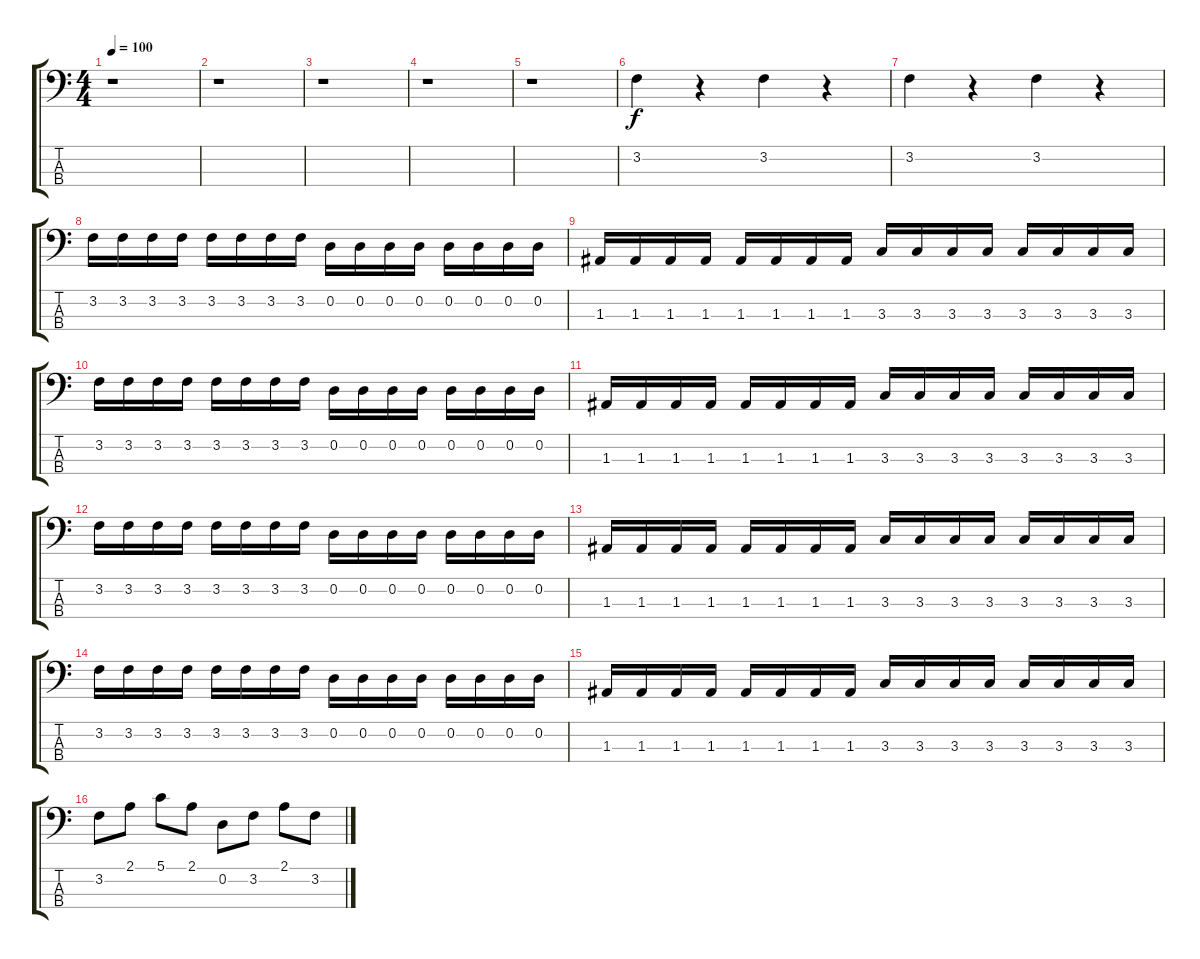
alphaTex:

\track "" {instrument electricbassfinger}
\staff {score tabs}
\tuning (G2 D2 A1 E1) {hide}
\ts (4 4)
\tempo 100
\clef f4
\ks c
r.1{dy f instrument electricbassfinger} |
r.1 |
r.1 |
r.1 |
r.1 |
3.2.4 r.4 3.2.4 r.4 |
3.2.4 r.4 3.2.4 r.4 |
3.2.16 3.2.16 3.2.16 3.2.16 3.2.16 3.2.16 3.2.16 3.2.16 0.2.16 0.2.16 0.2.16 0.2.16 0.2.16 0.2.16 0.2.16 0.2.16 |
1.3.16 1.3.16 1.3.16 1.3.16 1.3.16 1.3.16 1.3.16 1.3.16 3.3.16 3.3.16 3.3.16 3.3.16 3.3.16 3.3.16 3.3.16 3.3.16 |
3.2.16 3.2.16 3.2.16 3.2.16 3.2.16 3.2.16 3.2.16 3.2.16 0.2.16 0.2.16 0.2.16 0.2.16 0.2.16 0.2.16 0.2.16 0.2.16 |
1.3.16 1.3.16 1.3.16 1.3.16 1.3.16 1.3.16 1.3.16 1.3.16 3.3.16 3.3.16 3.3.16 3.3.16 3.3.16 3.3.16 3.3.16 3.3.16 |
3.2.16 3.2.16 3.2.16 3.2.16 3.2.16 3.2.16 3.2.16 3.2.16 0.2.16 0.2.16 0.2.16 0.2.16 0.2.16 0.2.16 0.2.16 0.2.16 |
1.3.16 1.3.16 1.3.16 1.3.16 1.3.16 1.3.16 1.3.16 1.3.16 3.3.16 3.3.16 3.3.16 3.3.16 3.3.16 3.3.16 3.3.16 3.3.16 |
3.2.16 3.2.16 3.2.16 3.2.16 3.2.16 3.2.16 3.2.16 3.2.16 0.2.16 0.2.16 0.2.16 0.2.16 0.2.16 0.2.16 0.2.16 0.2.16 |
1.3.16 1.3.16 1.3.16 1.3.16 1.3.16 1.3.16 1.3.16 1.3.16 3.3.16 3.3.16 3.3.16 3.3.16 3.3.16 3.3.16 3.3.16 3.3.16 |
3.2.8 2.1.8 5.1.8 2.1.8 0.2.8 3.2.8 2.1.8 3.2.8
